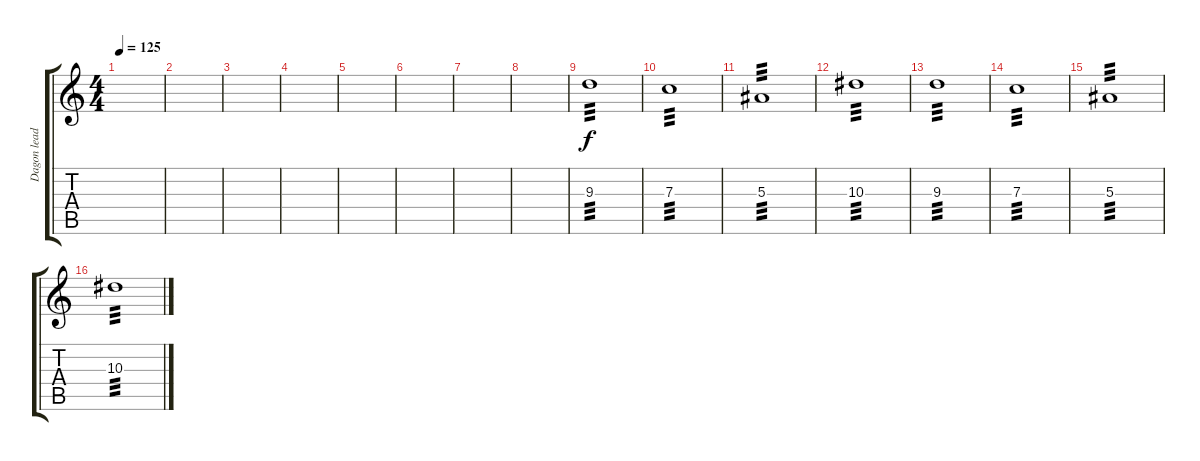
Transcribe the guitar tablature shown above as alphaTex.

\track ("Dagon lead" "Dagon lead") {instrument distortionguitar}
\staff {score tabs}
\tuning (D4 A3 F3 C3 G2 D2) {hide}
\ts (4 4)
\tempo 125
\clef g2
\ks c
|
|
|
|
|
|
|
|
9.3.1{tp 3} |
7.3.1{tp 3} |
5.3.1{tp 3} |
10.3.1{tp 3} |
9.3.1{tp 3} |
7.3.1{tp 3} |
5.3.1{tp 3} |
10.3.1{tp 3}
